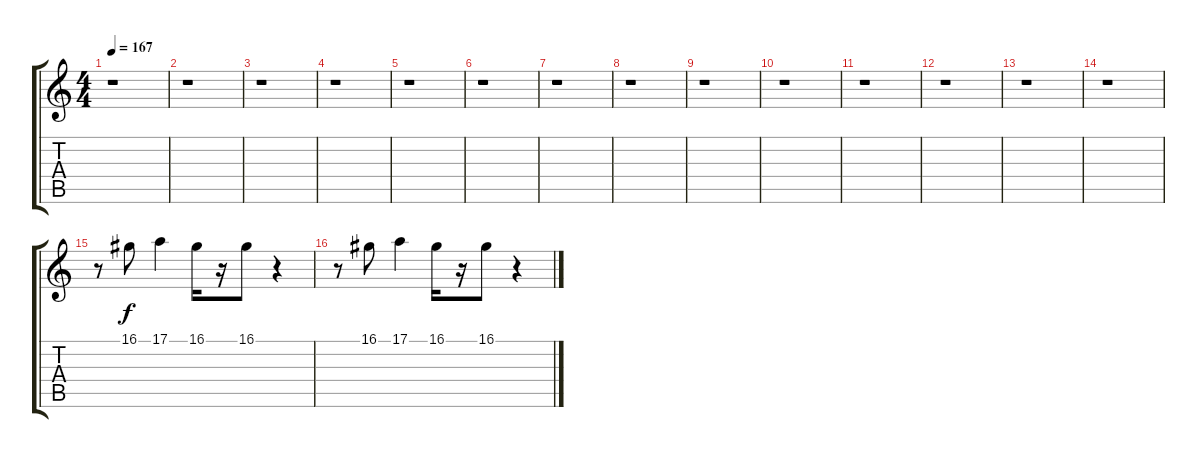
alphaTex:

\track "" {instrument acousticgrandpiano}
\staff {score tabs}
\tuning (E4 B3 G3 D3 A2 E2) {hide}
\ts (4 4)
\tempo 167
\clef g2
\ks c
r.1{dy f} |
r.1 |
r.1 |
r.1 |
r.1 |
r.1 |
r.1 |
r.1 |
r.1 |
r.1 |
r.1 |
r.1 |
r.1 |
r.1 |
r.8 16.1.8{balance 8} 17.1.4 16.1.16 r.16 16.1.8 r.4 |
r.8 16.1.8 17.1.4 16.1.16 r.16 16.1.8 r.4
